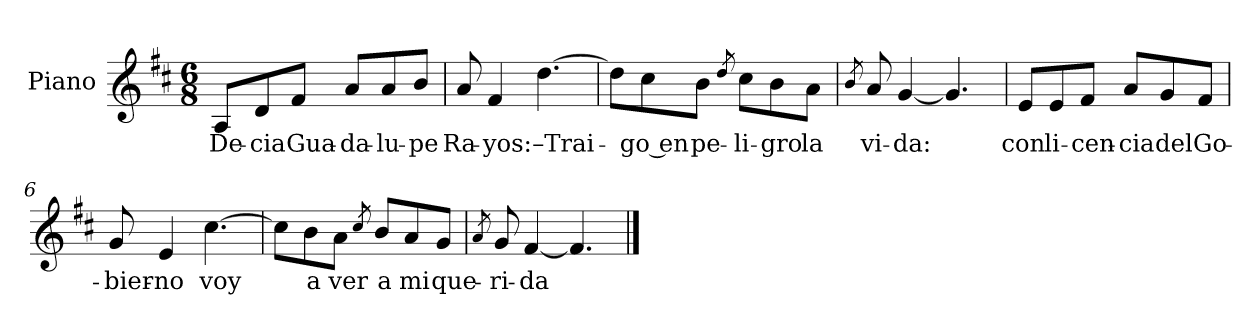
**kern	**text
*part1	*part1
*staff1	*staff1
*I"Piano	*
*I'Pno.	*
*clefG2	*
*k[f#c#]	*
*D:	*
*M6/8	*
=1	=1
8A/L	De-
8d/	-cia
8f#/J	Gua-
8a/L	-da-
8a/	-lu-
8b/J	-pe
=2	=2
8a/	Ra-
4f#/	-yos:
[4.dd\	–Trai-
=3	=3
8dd\L]	.
8cc#\	-go en
8b\J	pe-
8qdd/	.
8cc#\L	-li-
8b\	-gro
8a\J	la
=4	=4
8qb/	.
8a/	vi-
[4g/	-da:
4.g/]	.
=5	=5
8e/L	con
8e/	li-
8f#/J	-cen-
8a/L	-cia
8g/	del
8f#/J	Go-
=6	=6
8g/	-bier-
4e/	-no
[4.cc#\	voy
=7	=7
8cc#\L]	.
8b\	a
8a\J	ver
8qcc#/	.
8b/L	a
8a/	mi
8g/J	que-
=8	=8
8qa/	.
8g/	-ri-
[4f#/	-da
4.f#/]	.
==	==
*-	*-
